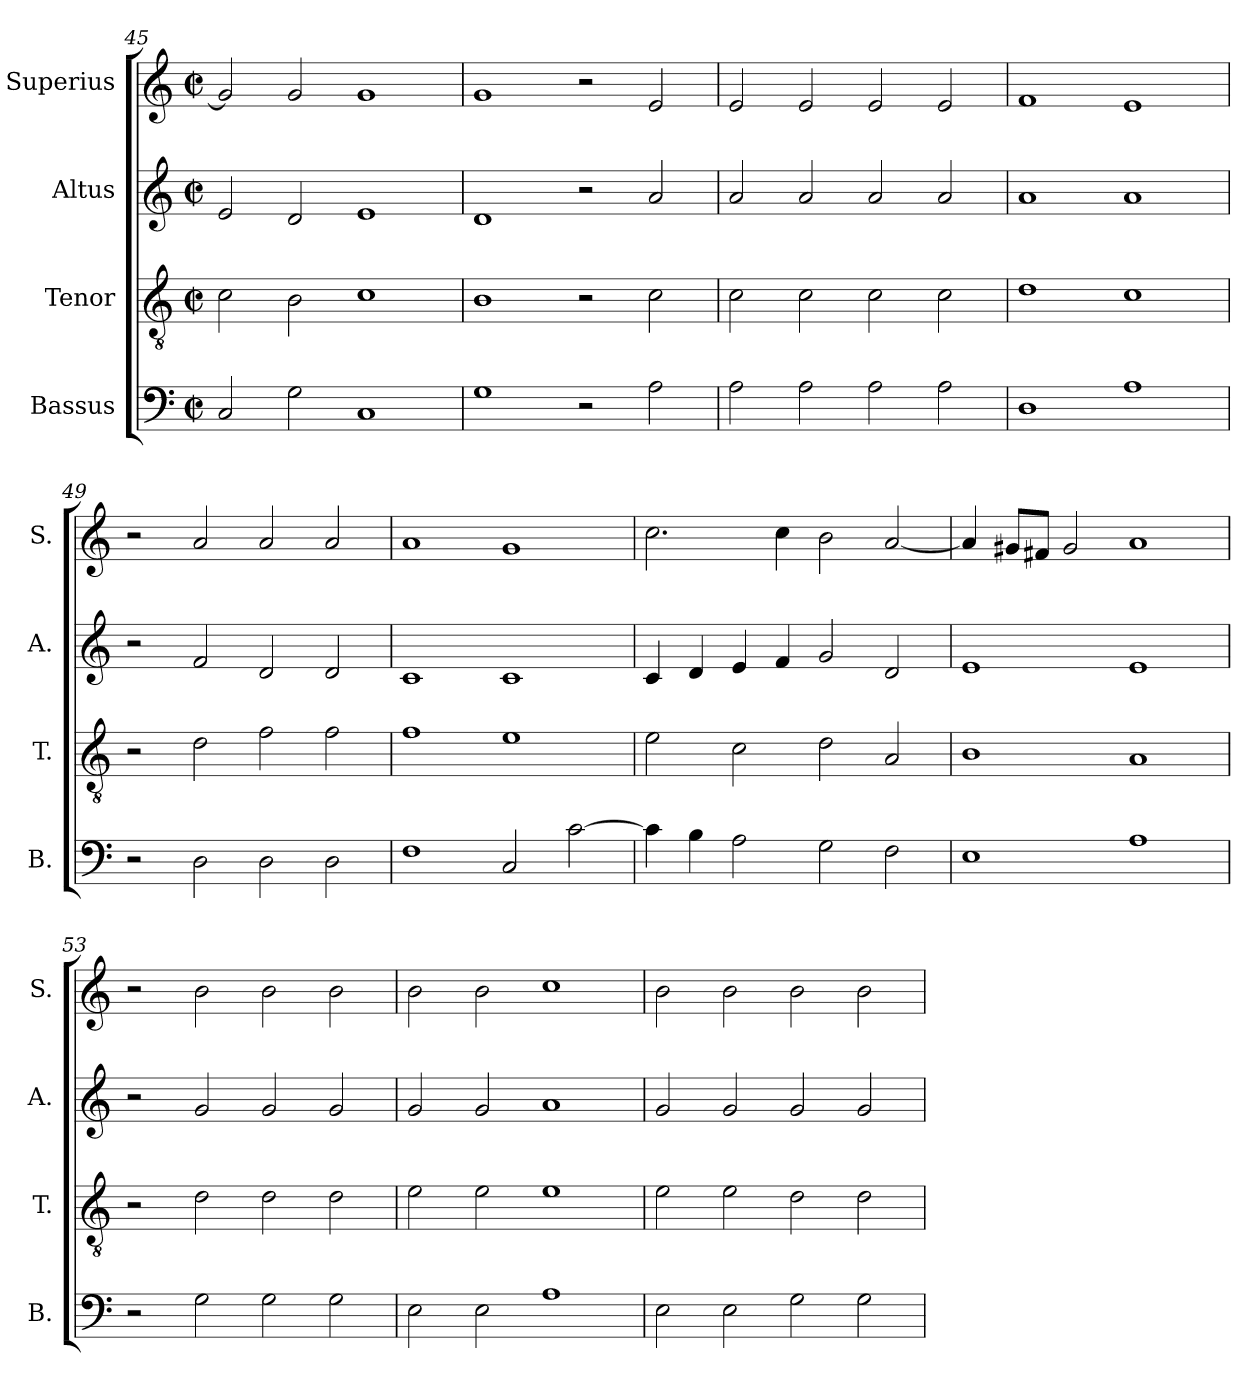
**kern	**kern	**kern	**kern
*part4	*part3	*part2	*part1
*staff4	*staff3	*staff2	*staff1
*I"Bassus	*I"Tenor	*I"Altus	*I"Superius
*I'B.	*I'T.	*I'A.	*I'S.
*clefF4	*clefGv2	*clefG2	*clefG2
*	*ITrd7c12	*	*
*k[]	*k[]	*k[]	*k[]
*C:	*C:	*C:	*C:
*M2/2	*M2/2	*M2/2	*M2/2
*met(c|)	*met(c|)	*met(c|)	*met(c|)
=45	=45	=45	=45
2Ci/	2Ci\	2ei/	2gi/]
2Gi\	2BBi\	2di/	2gi/
1Ci	1Ci	1ei	1gi
=46	=46	=46	=46
1Gi	1BBi	1di	1gi
2r	2r	2r	2r
2Ai\	2Ci\	2ai/	2ei/
=47	=47	=47	=47
2Ai\	2Ci\	2ai/	2ei/
2Ai\	2Ci\	2ai/	2ei/
2Ai\	2Ci\	2ai/	2ei/
2Ai\	2Ci\	2ai/	2ei/
=48	=48	=48	=48
1Di	1Di	1ai	1fi
1Ai	1Ci	1ai	1ei
!!LO:LB:g=z
=49	=49	=49	=49
2r	2r	2r	2r
2Di\	2Di\	2fi/	2ai/
2Di\	2Fi\	2di/	2ai/
2Di\	2Fi\	2di/	2ai/
=50	=50	=50	=50
1Fi	1Fi	1ci	1ai
2Ci/	1Ei	1ci	1gi
[>2ci\	.	.	.
=51	=51	=51	=51
4ci\]	2Ei\	4ci/	2.cci\
4Bi\	.	4di/	.
2Ai\	2Ci\	4ei/	.
.	.	4fi/	4cci\
2Gi\	2Di\	2gi/	2bi\
2Fi\	2AAi/	2di/	[<2ai/
=52	=52	=52	=52
1Ei	1BBi	1ei	4ai/]
.	.	.	8g#Xi/L
.	.	.	8f#Xi/J
.	.	.	2g#i/
1Ai	1AAi	1ei	1ai
!!LO:PB:g=z
=53	=53	=53	=53
2r	2r	2r	2r
2Gi\	2Di\	2gi/	2bi\
2Gi\	2Di\	2gi/	2bi\
2Gi\	2Di\	2gi/	2bi\
=54	=54	=54	=54
2Ei\	2Ei\	2gi/	2bi\
2Ei\	2Ei\	2gi/	2bi\
1Ai	1Ei	1ai	1cci
=55	=55	=55	=55
2Ei\	2Ei\	2gi/	2bi\
2Ei\	2Ei\	2gi/	2bi\
2Gi\	2Di\	2gi/	2bi\
2Gi\	2Di\	2gi/	2bi\
=	=	=	=
*-	*-	*-	*-
